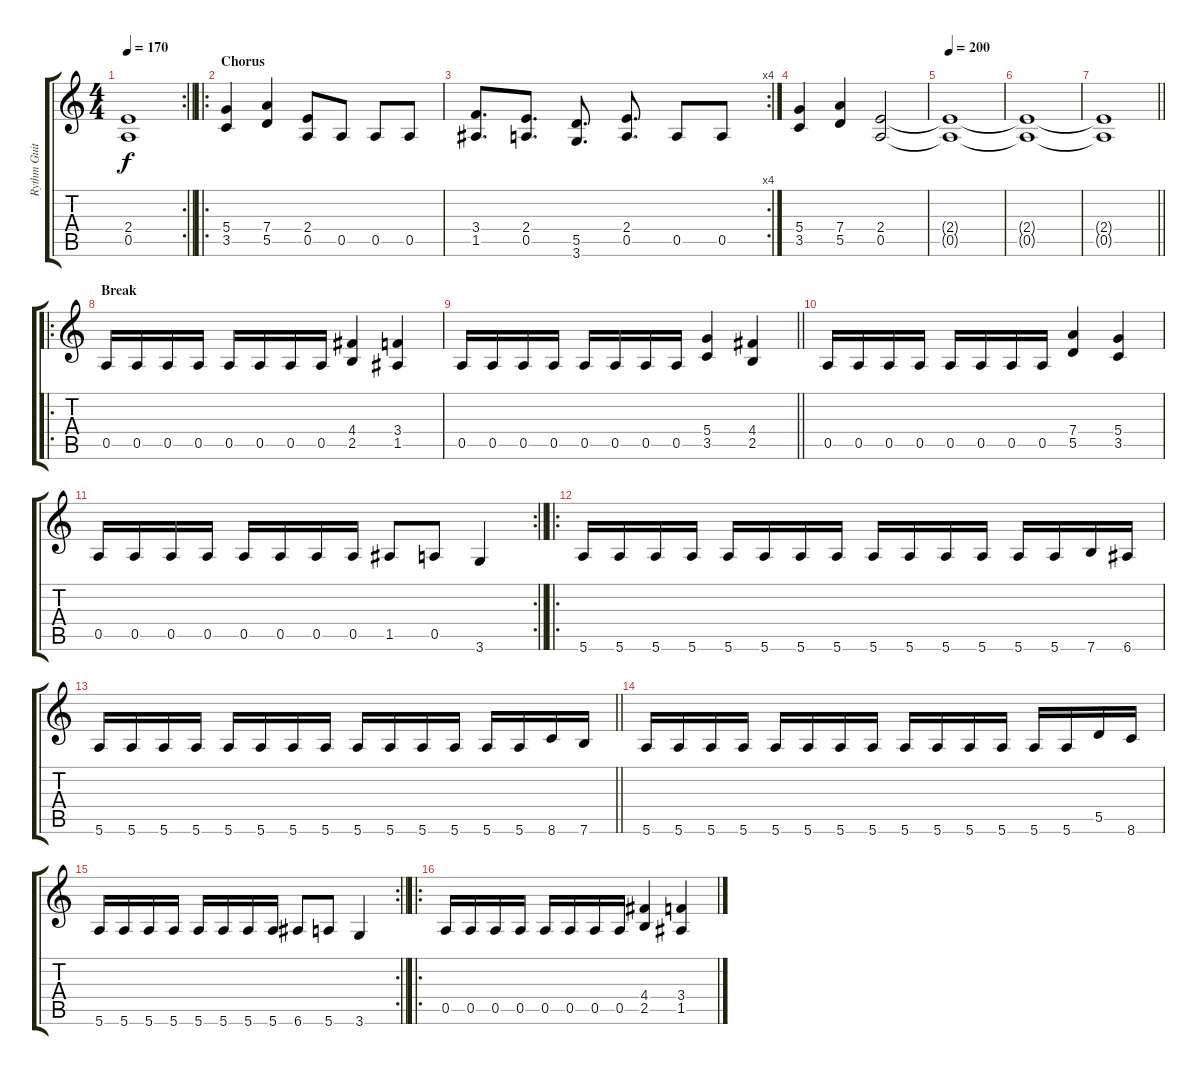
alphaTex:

\track ("Rythm Guitar" "Rythm Guit") {instrument distortionguitar}
\staff {score tabs}
\tuning (E4 B3 G3 D3 A2 E2) {hide}
\rc 2
\ts (4 4)
\tempo 170
\clef g2
\barLineRight lightlight
\ks c
(2.4 0.5).1{dy f} |
\ro
\section ("" "Chorus")
(5.4 3.5).4 (7.4 5.5).4 (2.4 0.5).8 0.5.8 0.5.8 0.5.8 |
\rc 4
(3.4 1.5).8{d} (2.4 0.5).8{d} (5.5 3.6).8{d} (2.4 0.5).8{d} 0.5.8 0.5.8 |
(5.4 3.5).4 (7.4 5.5).4 (2.4 0.5).2 |
\tempo 200
(2.4{t} 0.5{t}).1 |
(2.4{t} 0.5{t}).1 |
\barLineRight lightlight
(2.4{t} 0.5{t}).1 |
\ro
\section ("" "Break")
0.5.16 0.5.16 0.5.16 0.5.16 0.5.16 0.5.16 0.5.16 0.5.16 (4.4 2.5).4 (3.4 1.5).4 |
\barLineRight lightlight
0.5.16 0.5.16 0.5.16 0.5.16 0.5.16 0.5.16 0.5.16 0.5.16 (5.4 3.5).4 (4.4 2.5).4 |
0.5.16 0.5.16 0.5.16 0.5.16 0.5.16 0.5.16 0.5.16 0.5.16 (7.4 5.5).4 (5.4 3.5).4 |
\rc 2
\barLineRight lightlight
0.5.16 0.5.16 0.5.16 0.5.16 0.5.16 0.5.16 0.5.16 0.5.16 1.5.8 0.5.8 3.6.4 |
\ro
5.6.16 5.6.16 5.6.16 5.6.16 5.6.16 5.6.16 5.6.16 5.6.16 5.6.16 5.6.16 5.6.16 5.6.16 5.6.16 5.6.16 7.6.16 6.6.16 |
\barLineRight lightlight
5.6.16 5.6.16 5.6.16 5.6.16 5.6.16 5.6.16 5.6.16 5.6.16 5.6.16 5.6.16 5.6.16 5.6.16 5.6.16 5.6.16 8.6.16 7.6.16 |
5.6.16 5.6.16 5.6.16 5.6.16 5.6.16 5.6.16 5.6.16 5.6.16 5.6.16 5.6.16 5.6.16 5.6.16 5.6.16 5.6.16 5.5.16 8.6.16 |
\rc 2
\barLineRight lightlight
5.6.16 5.6.16 5.6.16 5.6.16 5.6.16 5.6.16 5.6.16 5.6.16 6.6.8 5.6.8 3.6.4 |
\ro
0.5.16 0.5.16 0.5.16 0.5.16 0.5.16 0.5.16 0.5.16 0.5.16 (4.4 2.5).4 (3.4 1.5).4
